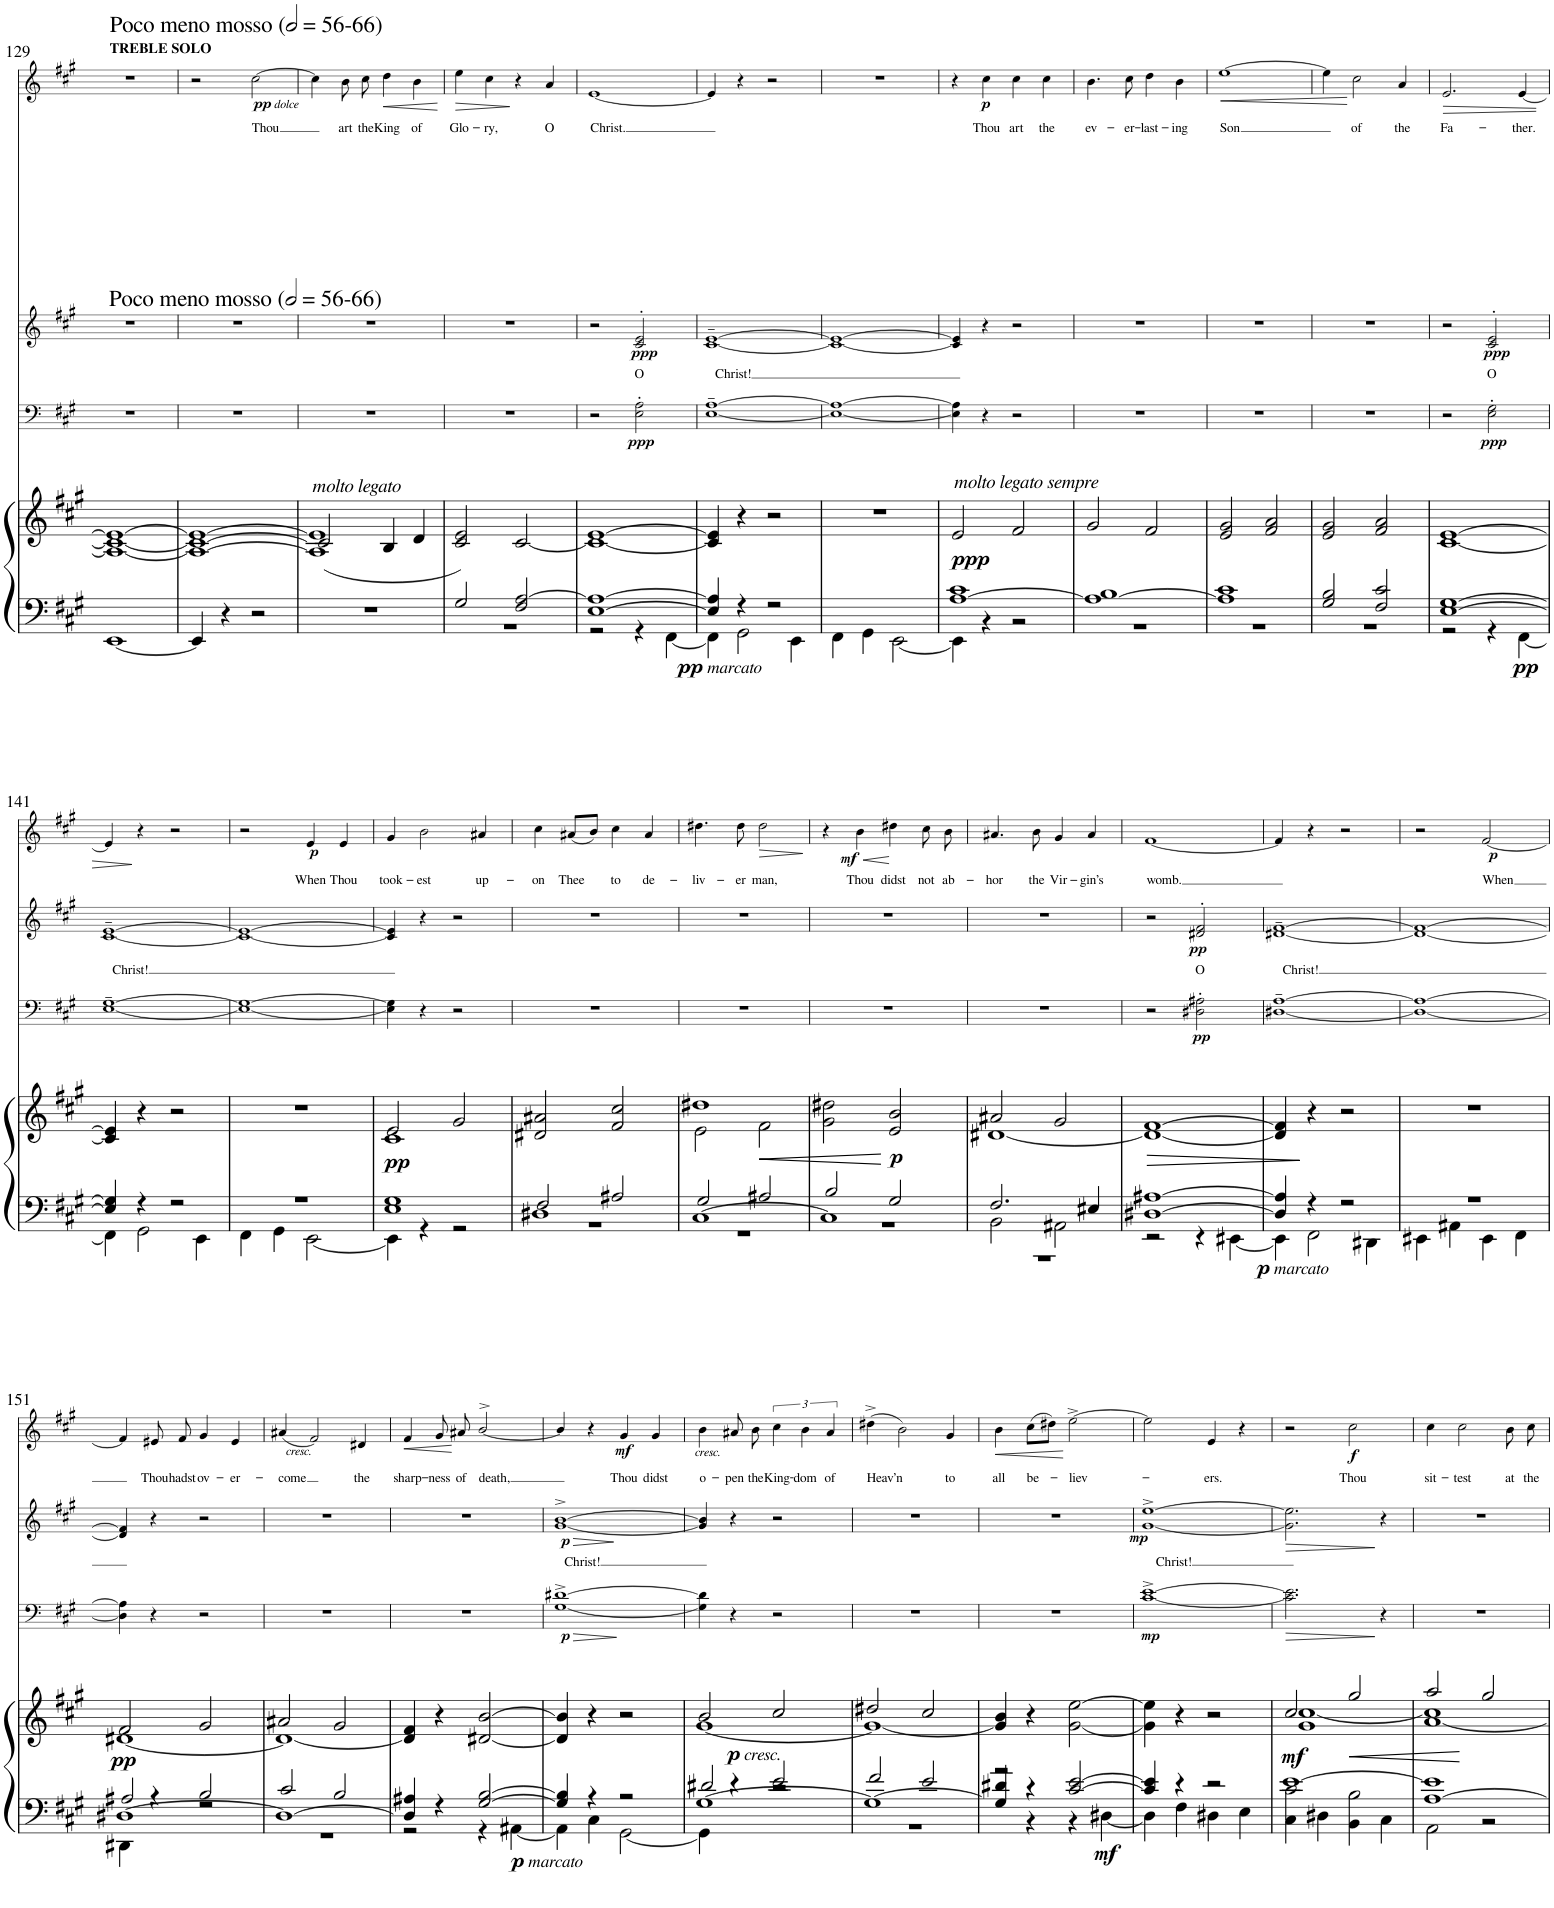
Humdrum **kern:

**kern	**kern	**dynam	**kern	**dynam	**kern	**text	**dynam	**kern	**text	**dynam
*part4	*part4	*part4	*part3	*part3	*part2	*part2	*part2	*part1	*part1	*part1
*staff5	*staff4	*staff4/5	*staff3	*staff3	*staff2	*staff2	*staff2	*staff1	*staff1	*staff1
*I"Organ	*	*	*I"T. B.	*	*I"S. A.	*	*	*I"Treble Solo	*	*
!!LO:PB:g=z
*clefF4	*clefG2	*	*clefF4	*	*clefG2	*	*	*clefG2	*	*
*k[f#c#g#]	*k[f#c#g#]	*	*k[f#c#g#]	*	*k[f#c#g#]	*	*	*k[f#c#g#]	*	*
*M2/2	*M2/2	*	*M2/2	*	*M2/2	*	*	*M2/2	*	*
*met(c|)	*met(c|)	*	*met(c|)	*	*met(c|)	*	*	*met(c|)	*	*
*MM112	*MM112	*	*MM112	*	*MM112	*	*	*MM112	*	*
=129	=129	=129	=129	=129	=129	=129	=129	=129	=129	=129
!	!	!	!	!	!	!	!	!LO:TX:a:t=Poco meno mosso (	!	!
!	!	!	!	!	!	!	!	!LO:TX:a:t=-66)	!	!
!	!	!	!	!	!	!	!	!LO:TX:b:t=Poco meno mosso (	!	!
!	!	!	!	!	!	!	!	!LO:TX:b:t=-66)	!	!
!	!	!	!	!	!	!	!	!LO:TX:a:B:t=TREBLE SOLO	!	!
[1EE	1A_ 1c#_ 1e_	.	1r	.	1r	.	.	1r	.	.
=130	=130	=130	=130	=130	=130	=130	=130	=130	=130	=130
4EE/]	1A_ 1c#_ 1e_	.	1r	.	1r	.	.	2r	.	.
4r	.	.	.	.	.	.	.	.	.	.
!	!	!	!	!	!	!	!	!	!LO:LY:b	!LO:DY:b
!	!	!	!	!	!	!	!	!	!	!LO:DY:n=1:b
2r	.	.	.	.	.	.	.	[2cc#\	Thou	pp other-dynamics
=131	=131	=131	=131	=131	=131	=131	=131	=131	=131	=131
*	*^	*	*	*	*	*	*	*	*	*
!	!LO:TX:a:i:t=molto legato	!	!	!	!	!	!	!	!	!	!
1r	1A] 1e]	(2c#/]	.	1r	.	1r	.	.	4cc#\]	.	.
!	!	!	!	!	!	!	!	!	!	!LO:LY:b	!
.	.	.	.	.	.	.	.	.	8b\	art	.
!	!	!	!	!	!	!	!	!	!	!LO:LY:b	!
.	.	.	.	.	.	.	.	.	8cc#\	the	.
!	!	!	!	!	!	!	!	!	!	!LO:LY:b	!LO:HP:b
.	.	4B/	.	.	.	.	.	.	4dd\	King	<
!	!	!	!	!	!	!	!	!	!	!LO:LY:b	!
.	.	4d/	.	.	.	.	.	.	4b\	of	.
*	*v	*v	*	*	*	*	*	*	*	*	*
.	.	.	.	.	.	.	.	.	.	[
=132	=132	=132	=132	=132	=132	=132	=132	=132	=132	=132
*^	*	*	*	*	*	*	*	*	*	*
!	!	!	!	!	!	!	!	!	!	!LO:LY:b	!LO:HP:b
2G#/	1r	2c#/ 2e/)	.	1r	.	1r	.	.	4ee\	Glo-	>
!	!	!	!	!	!	!	!	!	!	!LO:LY:b	!
.	.	.	.	.	.	.	.	.	4cc#\	-ry,	.
2F#/ [2A/	.	[2c#/	.	.	.	.	.	.	4r	.	]
!	!	!	!	!	!	!	!	!	!	!LO:LY:b	!
.	.	.	.	.	.	.	.	.	4a/	O	.
=133	=133	=133	=133	=133	=133	=133	=133	=133	=133	=133	=133
!	!	!	!	!	!	!	!	!	!	!LO:LY:b	!
[1E 1A_	2r	1c#_ [1e	.	2r	.	2r	.	.	[1e	Christ.	.
!	!	!	!	!	!LO:DY:b	!	!LO:LY:b	!LO:DY:b	!	!	!
.	4r	.	.	2E\' 2A\'	ppp	2c#/'> 2e/'>	O	ppp	.	.	.
!	!	!	!LO:DY:b=2	!	!	!	!	!	!	!	!
!	!	!	!LO:DY:n=1:b=2	!	!	!	!	!	!	!	!
.	[4FF#\	.	pp other-dynamics	.	.	.	.	.	.	.	.
=134	=134	=134	=134	=134	=134	=134	=134	=134	=134	=134	=134
!	!	!	!	!	!	!	!LO:LY:b	!	!	!	!
4E/] 4A/]	4FF#\]	4c#/] 4e/]	.	[1E~ [1A~	.	[1c#~> [1e~>	Christ!	.	4e/]	.	.
4r	2GG#\	4r	.	.	.	.	.	.	4r	.	.
2r	.	2r	.	.	.	.	.	.	2r	.	.
.	4EE\	.	.	.	.	.	.	.	.	.	.
=135	=135	=135	=135	=135	=135	=135	=135	=135	=135	=135	=135
1ryy	4FF#\	1r	.	1E_ 1A_	.	1c#_ 1e_	.	.	1r	.	.
.	4GG#\	.	.	.	.	.	.	.	.	.	.
.	[2EE\	.	.	.	.	.	.	.	.	.	.
=136	=136	=136	=136	=136	=136	=136	=136	=136	=136	=136	=136
!	!	!LO:TX:a:i:t=molto legato sempre	!	!	!	!	!	!	!	!	!
!	!	!	!LO:DY:b	!	!	!	!	!	!	!	!
[1A 1c#	4EE\]	2e/	ppp	4E\] 4A\]	.	4c#/] 4e/]	.	.	4r	.	.
!	!	!	!	!	!	!	!	!	!	!LO:LY:b	!LO:DY:b
.	4r	.	.	4r	.	4r	.	.	4cc#\	Thou	p
!	!	!	!	!	!	!	!	!	!	!LO:LY:b	!
.	2r	2f#/	.	2r	.	2r	.	.	4cc#\	art	.
!	!	!	!	!	!	!	!	!	!	!LO:LY:b	!
.	.	.	.	.	.	.	.	.	4cc#\	the	.
=137	=137	=137	=137	=137	=137	=137	=137	=137	=137	=137	=137
!	!	!	!	!	!	!	!	!	!	!LO:LY:b	!
1A_ 1B	1r	2g#/	.	1r	.	1r	.	.	4.b\	ev-	.
!	!	!	!	!	!	!	!	!	!	!LO:LY:b	!
.	.	.	.	.	.	.	.	.	8cc#\	-er-	.
!	!	!	!	!	!	!	!	!	!	!LO:LY:b	!
.	.	2f#/	.	.	.	.	.	.	4dd\	-last-	.
!	!	!	!	!	!	!	!	!	!	!LO:LY:b	!
.	.	.	.	.	.	.	.	.	4b\	-ing	.
=138	=138	=138	=138	=138	=138	=138	=138	=138	=138	=138	=138
!	!	!	!	!	!	!	!	!	!	!LO:LY:b	!LO:HP:b
1A] 1c#	1r	2e/ 2g#/	.	1r	.	1r	.	.	[1ee	Son	<
.	.	2f#/ 2a/	.	.	.	.	.	.	.	.	.
=139	=139	=139	=139	=139	=139	=139	=139	=139	=139	=139	=139
2G#/ 2B/	1r	2e/ 2g#/	.	1r	.	1r	.	.	4ee\]	.	.
!	!	!	!	!	!	!	!	!	!	!LO:LY:b	!
.	.	.	.	.	.	.	.	.	2cc#\	of	[
2F#/ 2c#/	.	2f#/ 2a/	.	.	.	.	.	.	.	.	.
!	!	!	!	!	!	!	!	!	!	!LO:LY:b	!
.	.	.	.	.	.	.	.	.	4a/	the	.
=140	=140	=140	=140	=140	=140	=140	=140	=140	=140	=140	=140
!	!	!	!	!	!	!	!	!	!	!LO:LY:b	!LO:HP:b
[1E [1G#	2r	[1c# [1e	.	2r	.	2r	.	.	2.e/	Fa-	>
!	!	!	!	!	!LO:DY:b	!	!LO:LY:b	!LO:DY:b	!	!	!
.	4r	.	.	2E\' 2G#\'	ppp	2c#/'> 2e/'>	O	ppp	.	.	.
!	!	!	!LO:DY:b=2	!	!	!	!	!	!	!LO:LY:b	!
.	[4FF#\	.	pp	.	.	.	.	.	[4e/	-ther.	.
!!LO:LB:g=z
=141	=141	=141	=141	=141	=141	=141	=141	=141	=141	=141	=141
!	!	!	!	!	!	!	!LO:LY:b	!	!	!	!
4E/] 4G#/]	4FF#\]	4c#/] 4e/]	.	[1E~ [1G#~	.	[1c#~> [1e~>	Christ!	.	4e/]	.	.
4r	2GG#\	4r	.	.	.	.	.	.	4r	.	]
2r	.	2r	.	.	.	.	.	.	2r	.	.
.	4EE\	.	.	.	.	.	.	.	.	.	.
=142	=142	=142	=142	=142	=142	=142	=142	=142	=142	=142	=142
1r	4FF#\	1r	.	1E_ 1G#_	.	1c#_ 1e_	.	.	2r	.	.
.	4GG#\	.	.	.	.	.	.	.	.	.	.
!	!	!	!	!	!	!	!	!	!	!LO:LY:b	!LO:DY:b
.	[2EE\	.	.	.	.	.	.	.	4e/	When	p
!	!	!	!	!	!	!	!	!	!	!LO:LY:b	!
.	.	.	.	.	.	.	.	.	4e/	Thou	.
=143	=143	=143	=143	=143	=143	=143	=143	=143	=143	=143	=143
*	*	*^	*	*	*	*	*	*	*	*	*
!	!	!	!	!LO:DY:b	!	!	!	!	!	!	!LO:LY:b	!
1E 1G#	4EE\]	2e/	1c#	pp	4E\] 4G#\]	.	4c#/] 4e/]	.	.	4g#/	took-	.
!	!	!	!	!	!	!	!	!	!	!	!LO:LY:b	!
.	4r	.	.	.	4r	.	4r	.	.	2b\	-est	.
.	2r	2g#/	.	.	2r	.	2r	.	.	.	.	.
!	!	!	!	!	!	!	!	!	!	!	!LO:LY:b	!
.	.	.	.	.	.	.	.	.	.	4a#X/	up-	.
*	*	*v	*v	*	*	*	*	*	*	*	*	*
=144	=144	=144	=144	=144	=144	=144	=144	=144	=144	=144	=144
*	*^	*	*	*	*	*	*	*	*	*	*
!	!	!	!	!	!	!	!	!	!	!	!LO:LY:b	!
2F#/	1r	1D#X	2d#X/ 2a#X/	.	1r	.	1r	.	.	4cc#\	-on	.
!	!	!	!	!	!	!	!	!	!	!	!LO:LY:b	!
.	.	.	.	.	.	.	.	.	.	(8a#X/L	Thee	.
.	.	.	.	.	.	.	.	.	.	8b/J)	.	.
!	!	!	!	!	!	!	!	!	!	!	!LO:LY:b	!
2A#X/	.	.	2f#/ 2cc#/	.	.	.	.	.	.	4cc#\	to	.
!	!	!	!	!	!	!	!	!	!	!	!LO:LY:b	!
.	.	.	.	.	.	.	.	.	.	4a#/	de-	.
=145	=145	=145	=145	=145	=145	=145	=145	=145	=145	=145	=145	=145
*	*	*	*^	*	*	*	*	*	*	*	*	*
!	!	!	!	!	!	!	!	!	!	!	!	!LO:LY:b	!
2G#/	1r	[1C#	1dd#X	2e\	.	1r	.	1r	.	.	4.dd#X\	-liv-	.
!	!	!	!	!	!	!	!	!	!	!	!	!LO:LY:b	!
.	.	.	.	.	.	.	.	.	.	.	8dd#\	-er	.
!	!	!	!	!	!LO:HP:b	!	!	!	!	!	!	!LO:LY:b	!LO:HP:b
2A#X/	.	.	.	2f#\	<	.	.	.	.	.	2dd#\	man,	>
*v	*v	*v	*	*	*	*	*	*	*	*	*	*	*
*	*v	*v	*	*	*	*	*	*	*	*	*
.	.	.	.	.	.	.	.	.	.	]
=146	=146	=146	=146	=146	=146	=146	=146	=146	=146	=146
*^	*	*	*	*	*	*	*	*	*	*
*	*^	*	*	*	*	*	*	*	*	*	*
2B/	1r	1C#]	2g#\ 2dd#X\	.	1r	.	1r	.	.	4r	.	.
!	!	!	!	!	!	!	!	!	!	!	!LO:LY:b	!LO:HP:b
!	!	!	!	!	!	!	!	!	!	!	!	!LO:DY:n=1:b
.	.	.	.	.	.	.	.	.	.	4b\	Thou	< mf
!	!	!	!	!LO:DY:b	!	!	!	!	!	!	!LO:LY:b	!
2G#/	.	.	2e/ 2b/	p	.	.	.	.	.	4dd#X\	didst	.
!	!	!	!	!	!	!	!	!	!	!	!LO:LY:b	!
.	.	.	.	.	.	.	.	.	.	8cc#\	not	[
!	!	!	!	!	!	!	!	!	!	!	!LO:LY:b	!
.	.	.	.	.	.	.	.	.	.	8b\	ab-	.
=147	=147	=147	=147	=147	=147	=147	=147	=147	=147	=147	=147	=147
*	*	*	*^	*	*	*	*	*	*	*	*	*
!	!	!	!	!	!	!	!	!	!	!	!	!LO:LY:b	!
2.F#/	1r	2BB\	2a#X/	[1d#X	.	1r	.	1r	.	.	4.a#X/	-hor	.
!	!	!	!	!	!	!	!	!	!	!	!	!LO:LY:b	!
.	.	.	.	.	.	.	.	.	.	.	8b\	the	.
!	!	!	!	!	!	!	!	!	!	!	!	!LO:LY:b	!
.	.	2AA#X\	2g#/	.	.	.	.	.	.	.	4g#/	Vir-	.
!	!	!	!	!	!	!	!	!	!	!	!	!LO:LY:b	!
4E#X/	.	.	.	.	.	.	.	.	.	.	4a#/	-gin’s	.
*	*v	*v	*	*	*	*	*	*	*	*	*	*	*
*	*	*v	*v	*	*	*	*	*	*	*	*	*
=148	=148	=148	=148	=148	=148	=148	=148	=148	=148	=148	=148
!	!	!	!LO:HP:b	!	!	!	!	!	!	!LO:LY:b	!
[1D#X [1A#X	2r	1d#_ [1f#	>	2r	.	2r	.	.	[1f#	womb.	.
!	!	!	!	!	!LO:DY:b	!	!LO:LY:b	!LO:DY:b	!	!	!
.	4r	.	.	2D#X\' 2A#X\'	pp	2d#X/'> 2f#/'>	O	pp	.	.	.
!	!	!	!LO:DY:b=2	!	!	!	!	!	!	!	!
!	!	!	!LO:DY:n=1:b=2	!	!	!	!	!	!	!	!
.	[4EE#X\	.	p other-dynamics	.	.	.	.	.	.	.	.
=149	=149	=149	=149	=149	=149	=149	=149	=149	=149	=149	=149
!	!	!	!	!	!	!	!LO:LY:b	!	!	!	!
4D#/] 4A#/]	4EE#\]	4d#/] 4f#/]	.	[1D#X~ [1A~	.	[1d#X~> [1f#~>	Christ!	.	4f#/]	.	.
4r	2FF#\	4r	[	.	.	.	.	.	4r	.	.
2r	.	2r	.	.	.	.	.	.	2r	.	.
.	4DD#X\	.	.	.	.	.	.	.	.	.	.
=150	=150	=150	=150	=150	=150	=150	=150	=150	=150	=150	=150
1r	4EE#X\	1r	.	1D#_ 1A_	.	1d#_ 1f#_	.	.	2r	.	.
.	4AA#X\	.	.	.	.	.	.	.	.	.	.
!	!	!	!	!	!	!	!	!	!	!LO:LY:b	!LO:DY:b
.	4EE#\	.	.	.	.	.	.	.	[2f#/	When	p
.	4FF#\	.	.	.	.	.	.	.	.	.	.
!!LO:LB:g=z
=151	=151	=151	=151	=151	=151	=151	=151	=151	=151	=151	=151
*	*^	*^	*	*	*	*	*	*	*	*	*
!	!	!	!	!	!LO:DY:b	!	!	!	!	!	!	!	!
2A#X/	4DD#X\	[1D#X	2f#/	[1d#X	pp	4D#\] 4A\]	.	4d#/] 4f#/]	.	.	4f#/]	.	.
!	!	!	!	!	!	!	!	!	!	!	!	!LO:LY:b	!
.	4r	.	.	.	.	4r	.	4r	.	.	8e#X/	Thou	.
!	!	!	!	!	!	!	!	!	!	!	!	!LO:LY:b	!
.	.	.	.	.	.	.	.	.	.	.	8f#/	hadst	.
!	!	!	!	!	!	!	!	!	!	!	!	!LO:LY:b	!
2B/	2r	.	2g#/	.	.	2r	.	2r	.	.	4g#/	ov-	.
!	!	!	!	!	!	!	!	!	!	!	!	!LO:LY:b	!
.	.	.	.	.	.	.	.	.	.	.	4e#/	-er-	.
=152	=152	=152	=152	=152	=152	=152	=152	=152	=152	=152	=152	=152	=152
!	!	!	!	!	!	!	!	!	!	!	!	!LO:LY:b	!LO:DY:b
2c#/	1r	1D#_	2a#X/	1d#_	.	1r	.	1r	.	.	(4a#X/	-come	other-dynamics
.	.	.	.	.	.	.	.	.	.	.	2f#/)	.	.
2B/	.	.	2g#/	.	.	.	.	.	.	.	.	.	.
!	!	!	!	!	!	!	!	!	!	!	!	!LO:LY:b	!
.	.	.	.	.	.	.	.	.	.	.	4d#X/	the	.
*	*v	*v	*	*	*	*	*	*	*	*	*	*	*
*	*	*v	*v	*	*	*	*	*	*	*	*	*
=153	=153	=153	=153	=153	=153	=153	=153	=153	=153	=153	=153
!	!	!	!	!	!	!	!	!	!	!LO:LY:b	!LO:HP:b
4D#/] 4A#X/	2r	4d#/] 4f#/	.	1r	.	1r	.	.	4f#/	sharp-	<
!	!	!	!	!	!	!	!	!	!	!LO:LY:b	!
4r	.	4r	.	.	.	.	.	.	8g#/	-ness	.
!	!	!	!	!	!	!	!	!	!	!LO:LY:b	!
.	.	.	.	.	.	.	.	.	8a#X/	of	[
!	!	!	!	!	!	!	!	!	!	!LO:LY:b	!
[2G#/ [2B/	4r	[2d#X/ [2b/	.	.	.	.	.	.	[2b^>/	death,	.
!	!	!	!LO:DY:b=2	!	!	!	!	!	!	!	!
!	!	!	!LO:DY:n=1:b=2	!	!	!	!	!	!	!	!
.	[4AA#X\	.	p other-dynamics	.	.	.	.	.	.	.	.
=154	=154	=154	=154	=154	=154	=154	=154	=154	=154	=154	=154
!	!	!	!	!	!LO:HP:b	!	!LO:LY:b	!LO:HP:b	!	!	!
!	!	!	!	!	!LO:DY:n=1:b	!	!	!LO:DY:n=1:b	!	!	!
4G#/] 4B/]	4AA#\]	4d#/] 4b/]	.	[1G#^ [1d#X^	> p	[1g#^> [1b^>	Christ!	> p	4b/]	.	.
4r	4C#\	4r	.	.	.	.	.	.	4r	.	.
!	!	!	!	!	!	!	!	!	!	!LO:LY:b	!LO:DY:b
2r	[2GG#\	2r	.	.	.	.	.	.	4g#/	Thou	mf
!	!	!	!	!	!	!	!	!	!	!LO:LY:b	!
.	.	.	.	.	.	.	.	.	4g#/	didst	.
=155	=155	=155	=155	=155	=155	=155	=155	=155	=155	=155	=155
*	*^	*^	*	*	*	*	*	*	*	*	*
!	!	!	!	!	!	!	!	!	!	!	!	!LO:LY:b	!LO:DY:b
*	*	*	*	*^	*	*	*	*	*	*	*	*	*
2d#X/	4GG#\]	[1G#	2b/	[1g#	4ryy	.	4G#\] 4d#\]	.	4g#/] 4b/]	.	.	4b\	o-	other-dynamics
!	!	!	!	!	!	!LO:DY:b	!	!	!	!	!	!	!LO:LY:b	!
!	!	!	!	!	!	!LO:DY:n=1:b	!	!	!	!	!	!	!	!
.	4r	.	.	.	2.ryy	p other-dynamics	4r	.	4r	.	]	8a#X/	-pen	.
!	!	!	!	!	!	!	!	!	!	!	!	!	!LO:LY:b	!
.	.	.	.	.	.	.	.	.	.	.	.	8b\	the	.
!	!	!	!	!	!	!	!	!	!	!	!	!	!LO:LY:b	!
2e/	2r	.	2cc#/	.	.	.	2r	.	2r	.	.	6cc#\	King-	.
!	!	!	!	!	!	!	!	!	!	!	!	!	!LO:LY:b	!
.	.	.	.	.	.	.	.	.	.	.	.	6b\	-dom	.
!	!	!	!	!	!	!	!	!	!	!	!	!	!LO:LY:b	!
.	.	.	.	.	.	.	.	.	.	.	.	6a#/	of	.
=156	=156	=156	=156	=156	=156	=156	=156	=156	=156	=156	=156	=156	=156	=156
!	!	!	!	!	!	!	!	!	!	!	!	!	!LO:LY:b	!
*	*	*	*	*v	*v	*	*	*	*	*	*	*	*	*
2f#/	1r	1G#_	2dd#X/	1g#_	.	1r	.	1r	.	.	(4dd#X^\	Heav’n	.
.	.	.	.	.	.	.	.	.	.	.	2b\)	.	.
2e/	.	.	2cc#/	.	.	.	.	.	.	.	.	.	.
!	!	!	!	!	!	!	!	!	!	!	!	!LO:LY:b	!
.	.	.	.	.	.	.	.	.	.	.	4g#/	to	.
*	*	*	*v	*v	*	*	*	*	*	*	*	*	*
=157	=157	=157	=157	=157	=157	=157	=157	=157	=157	=157	=157	=157
!	!	!	!	!	!	!	!	!	!	!	!LO:LY:b	!LO:HP:b
4d#X/	2r	4G#/]	4g#/] 4b/	.	1r	.	1r	.	.	4b\	all	<
!	!	!	!	!	!	!	!	!	!	!	!LO:LY:b	!
4r	.	4r	4r	.	.	.	.	.	.	(8cc#\L	be-	.
.	.	.	.	.	.	.	.	.	.	8dd#X\J)	.	.
!	!	!	!	!	!	!	!	!	!	!	!LO:LY:b	!
[2c#/ [2e/	4r	2ryy	[2g#\ [2ee\	.	.	.	.	.	.	[2ee^\	-liev-	[
!	!	!	!	!LO:DY:b=2	!	!	!	!	!	!	!	!
.	[4D#X\	.	.	mf	.	.	.	.	.	.	.	.
*	*v	*v	*	*	*	*	*	*	*	*	*	*
=158	=158	=158	=158	=158	=158	=158	=158	=158	=158	=158	=158
!	!	!	!	!	!LO:DY:b	!	!LO:LY:b	!LO:DY:b	!	!	!
4c#/] 4e/]	4D#\]	4g#\] 4ee\]	.	[1c#^ [1e^	mp	[1g#^ [1ee^	Christ!	mp	2ee\]	.	.
4r	4F#\	4r	.	.	.	.	.	.	.	.	.
!	!	!	!	!	!	!	!	!	!	!LO:LY:b	!
2r	4D#X\	2r	.	.	.	.	.	.	4e/	-ers.	.
.	4E\	.	.	.	.	.	.	.	4r	.	.
=159	=159	=159	=159	=159	=159	=159	=159	=159	=159	=159	=159
*	*^	*^	*	*	*	*	*	*	*	*	*
!	!	!	!	!	!LO:DY:b	!	!	!	!	!LO:HP:b	!	!	!
[1e	4C#\	2c#\	2cc#/	1g# [1cc#	mf	2.c#\] 2.e\]	.	2.g#\] 2.ee\]	.	>	2r	.	.
.	4D#X\	.	.	.	.	.	.	.	.	.	.	.	.
!	!	!	!	!	!	!	!	!	!	!	!	!LO:LY:b	!LO:DY:b
.	4BB\	2B\	2gg#/	.	.	.	.	.	.	.	2cc#\	Thou	f
.	4C#\	.	.	.	.	4r	]	4r	.	]	.	.	.
*	*v	*v	*	*	*	*	*	*	*	*	*	*	*
=160	=160	=160	=160	=160	=160	=160	=160	=160	=160	=160	=160	=160
!	!	!	!	!	!	!	!	!	!	!	!LO:LY:b	!
[1A 1e]	2AA\	2aa/	[1a 1cc#]	.	1r	.	1r	.	.	4cc#\	sit-	.
!	!	!	!	!	!	!	!	!	!	!	!LO:LY:b	!
.	.	.	.	.	.	.	.	.	.	2cc#\	-test	.
.	2r	2gg#/	.	]	.	.	.	.	.	.	.	.
!	!	!	!	!	!	!	!	!	!	!	!LO:LY:b	!
.	.	.	.	.	.	.	.	.	.	8b\	at	.
!	!	!	!	!	!	!	!	!	!	!	!LO:LY:b	!
.	.	.	.	.	.	.	.	.	.	8cc#\	the	.
*v	*v	*	*	*	*	*	*	*	*	*	*	*
*	*v	*v	*	*	*	*	*	*	*	*	*
=	=	=	=	=	=	=	=	=	=	=
*-	*-	*-	*-	*-	*-	*-	*-	*-	*-	*-
